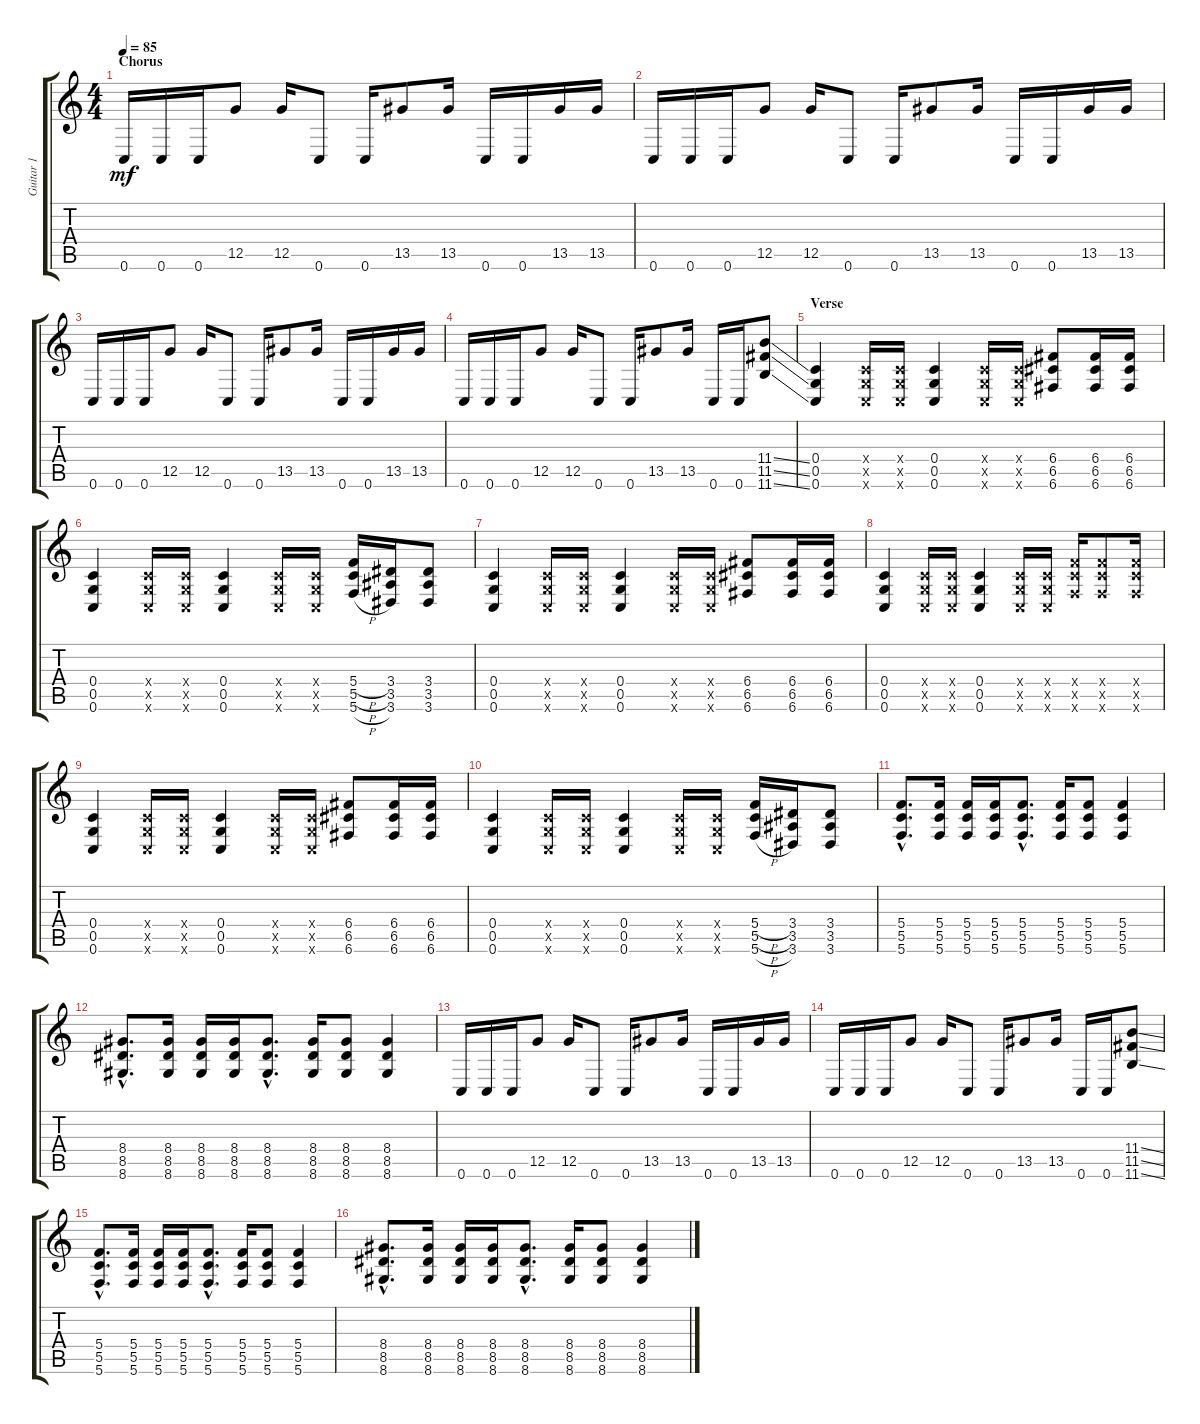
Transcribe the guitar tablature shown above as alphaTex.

\track ("Guitar 1" "Guitar 1") {instrument distortionguitar}
\staff {score tabs}
\tuning (D4 A3 F3 C3 G2 C2) {hide}
\ts (4 4)
\section ("" "Chorus")
\tempo 85
\clef g2
\ks c
0.6.16{dy mf} 0.6.16 0.6.16 12.5.8 12.5.16 0.6.8 0.6.16 13.5.8 13.5.16 0.6.16 0.6.16 13.5.16 13.5.16 |
0.6.16 0.6.16 0.6.16 12.5.8 12.5.16 0.6.8 0.6.16 13.5.8 13.5.16 0.6.16 0.6.16 13.5.16 13.5.16 |
0.6.16 0.6.16 0.6.16 12.5.8 12.5.16 0.6.8 0.6.16 13.5.8 13.5.16 0.6.16 0.6.16 13.5.16 13.5.16 |
0.6.16 0.6.16 0.6.16 12.5.8 12.5.16 0.6.8 0.6.16 13.5.8 13.5.16 0.6.16 0.6.16 (11.4{ss} 11.5{ss} 11.6{ss}).8 |
\section ("" "Verse")
(0.4 0.5 0.6).4 (0.4{x} 0.5{x} 0.6{x}).16 (0.4{x} 0.5{x} 0.6{x}).16 (0.4 0.5 0.6).4 (0.4{x} 0.5{x} 0.6{x}).16 (0.4{x} 0.5{x} 0.6{x}).16 (6.4 6.5 6.6).8 (6.4 6.5 6.6).16 (6.4 6.5 6.6).16 |
(0.4 0.5 0.6).4 (0.4{x} 0.5{x} 0.6{x}).16 (0.4{x} 0.5{x} 0.6{x}).16 (0.4 0.5 0.6).4 (0.4{x} 0.5{x} 0.6{x}).16 (0.4{x} 0.5{x} 0.6{x}).16 (5.4{h} 5.5{h} 5.6{h}).16 (3.4 3.5 3.6).16 (3.4 3.5 3.6).8 |
(0.4 0.5 0.6).4 (0.4{x} 0.5{x} 0.6{x}).16 (0.4{x} 0.5{x} 0.6{x}).16 (0.4 0.5 0.6).4 (0.4{x} 0.5{x} 0.6{x}).16 (0.4{x} 0.5{x} 0.6{x}).16 (6.4 6.5 6.6).8 (6.4 6.5 6.6).16 (6.4 6.5 6.6).16 |
(0.4 0.5 0.6).4 (0.4{x} 0.5{x} 0.6{x}).16 (0.4{x} 0.5{x} 0.6{x}).16 (0.4 0.5 0.6).4 (0.4{x} 0.5{x} 0.6{x}).16 (0.4{x} 0.5{x} 0.6{x}).16 (5.4{x} 5.5{x} 5.6{x}).16 (5.4{x} 5.5{x} 5.6{x}).8 (5.4{x} 5.5{x} 5.6{x}).16 |
(0.4 0.5 0.6).4 (0.4{x} 0.5{x} 0.6{x}).16 (0.4{x} 0.5{x} 0.6{x}).16 (0.4 0.5 0.6).4 (0.4{x} 0.5{x} 0.6{x}).16 (0.4{x} 0.5{x} 0.6{x}).16 (6.4 6.5 6.6).8 (6.4 6.5 6.6).16 (6.4 6.5 6.6).16 |
(0.4 0.5 0.6).4 (0.4{x} 0.5{x} 0.6{x}).16 (0.4{x} 0.5{x} 0.6{x}).16 (0.4 0.5 0.6).4 (0.4{x} 0.5{x} 0.6{x}).16 (0.4{x} 0.5{x} 0.6{x}).16 (5.4{h} 5.5{h} 5.6{h}).16 (3.4 3.5 3.6).16 (3.4 3.5 3.6).8 |
(5.4{hac} 5.5{hac} 5.6{hac}).8{d} (5.4 5.5 5.6).16 (5.4 5.5 5.6).16 (5.4 5.5 5.6).16 (5.4{hac} 5.5{hac} 5.6{hac}).8{d} (5.4 5.5 5.6).16 (5.4 5.5 5.6).8 (5.4 5.5 5.6).4 |
(8.4{hac} 8.5{hac} 8.6{hac}).8{d} (8.4 8.5 8.6).16 (8.4 8.5 8.6).16 (8.4 8.5 8.6).16 (8.4{hac} 8.5{hac} 8.6{hac}).8{d} (8.4 8.5 8.6).16 (8.4 8.5 8.6).8 (8.4 8.5 8.6).4 |
0.6.16 0.6.16 0.6.16 12.5.8 12.5.16 0.6.8 0.6.16 13.5.8 13.5.16 0.6.16 0.6.16 13.5.16 13.5.16 |
0.6.16 0.6.16 0.6.16 12.5.8 12.5.16 0.6.8 0.6.16 13.5.8 13.5.16 0.6.16 0.6.16 (11.4{ss} 11.5{ss} 11.6{ss}).8 |
(5.4{hac} 5.5{hac} 5.6{hac}).8{d} (5.4 5.5 5.6).16 (5.4 5.5 5.6).16 (5.4 5.5 5.6).16 (5.4{hac} 5.5{hac} 5.6{hac}).8{d} (5.4 5.5 5.6).16 (5.4 5.5 5.6).8 (5.4 5.5 5.6).4 |
(8.4{hac} 8.5{hac} 8.6{hac}).8{d} (8.4 8.5 8.6).16 (8.4 8.5 8.6).16 (8.4 8.5 8.6).16 (8.4{hac} 8.5{hac} 8.6{hac}).8{d} (8.4 8.5 8.6).16 (8.4 8.5 8.6).8 (8.4 8.5 8.6).4
